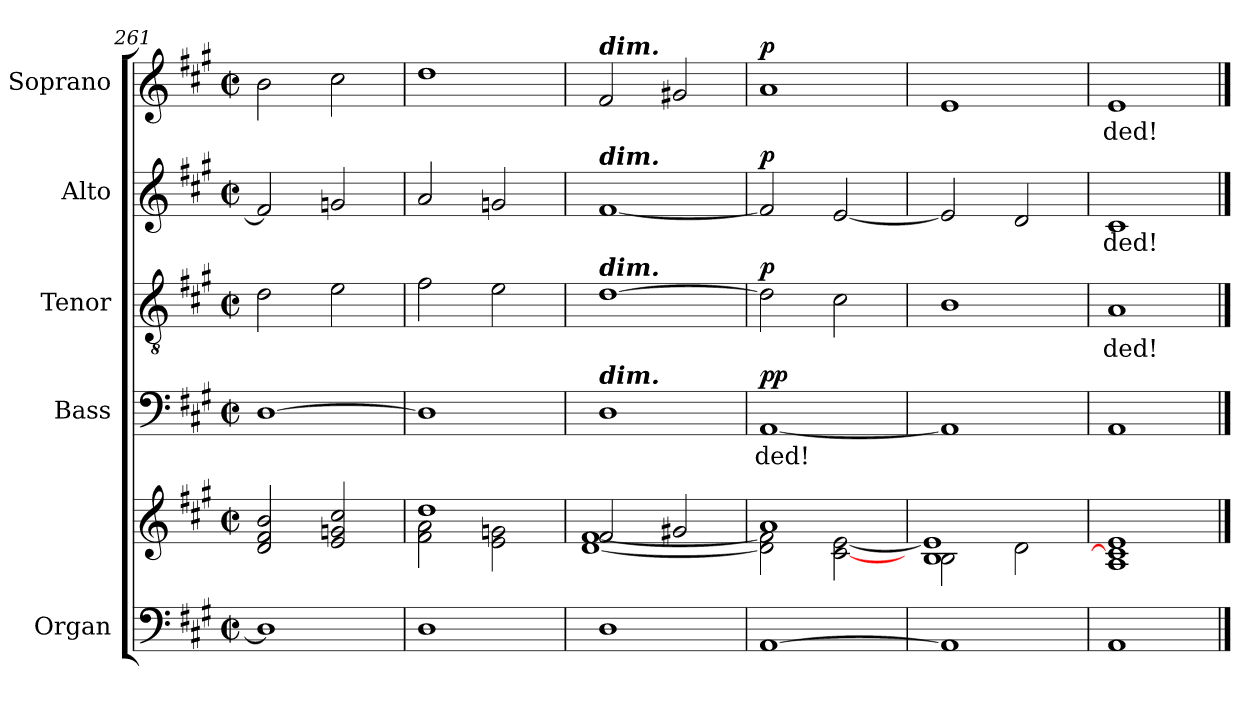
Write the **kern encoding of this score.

**kern	**kern	**kern	**text	**dynam	**kern	**text	**dynam	**kern	**text	**dynam	**kern	**text	**dynam
*part5	*part5	*part4	*part4	*part4	*part3	*part3	*part3	*part2	*part2	*part2	*part1	*part1	*part1
*staff6	*staff5	*staff4	*staff4	*staff4	*staff3	*staff3	*staff3	*staff2	*staff2	*staff2	*staff1	*staff1	*staff1
*I"Organ	*	*I"Bass	*	*	*I"Tenor	*	*	*I"Alto	*	*	*I"Soprano	*	*
*clefF4	*clefG2	*clefF4	*	*	*clefGv2	*	*	*clefG2	*	*	*clefG2	*	*
*k[f#c#g#]	*k[f#c#g#]	*k[f#c#g#]	*	*	*k[f#c#g#]	*	*	*k[f#c#g#]	*	*	*k[f#c#g#]	*	*
*A:	*A:	*A:	*	*	*A:	*	*	*A:	*	*	*A:	*	*
*M2/2	*M2/2	*M2/2	*	*	*M2/2	*	*	*M2/2	*	*	*M2/2	*	*
*met(c|)	*met(c|)	*met(c|)	*	*	*met(c|)	*	*	*met(c|)	*	*	*met(c|)	*	*
=261	=261	=261	=261	=261	=261	=261	=261	=261	=261	=261	=261	=261	=261
*^	*^	*	*	*	*	*	*	*	*	*	*	*	*
1D]	1ryy	2d/ 2f#/ 2b/	2ryy	[1D	.	.	2d\	.	.	2f#/]	.	.	2b\	.	.
.	.	2e/ 2gn/ 2cc#/	2ryy	.	.	.	2e\	.	.	2gn/	.	.	2cc#\	.	.
=262	=262	=262	=262	=262	=262	=262	=262	=262	=262	=262	=262	=262	=262	=262	=262
1D	1ryy	1dd	2f#\ 2a\	1D]	.	.	2f#\	.	.	2a/	.	.	1dd	.	.
.	.	.	2e\ 2gn\	.	.	.	2e\	.	.	2gn/	.	.	.	.	.
=263	=263	=263	=263	=263	=263	=263	=263	=263	=263	=263	=263	=263	=263	=263	=263
!	!	!	!	!	!	!	!	!	!	!	!	!	!LO:TX:a:Bi:t=dim.	!	!
!	!	!	!	!	!	!	!	!	!	!LO:TX:a:Bi:t=dim.	!	!	!	!	!
!	!	!	!	!	!	!	!LO:TX:a:Bi:t=dim.	!	!	!	!	!	!	!	!
!	!	!	!	!LO:TX:a:Bi:t=dim.	!	!	!	!	!	!	!	!	!	!	!
1D	1ryy	2f#/	[1d [1f#	1D	.	.	[1d	.	.	[1f#	.	.	2f#/	.	.
.	.	2g#X/	.	.	.	.	.	.	.	.	.	.	2g#X/	.	.
=264	=264	=264	=264	=264	=264	=264	=264	=264	=264	=264	=264	=264	=264	=264	=264
!	!	!	!	!	!LO:LY:b	!LO:DY:b	!	!	!	!	!	!	!	!	!
!	!	!	!	!	!	!LO:DY:n=1:b	!	!	!LO:DY:b	!	!	!LO:DY:b	!	!	!LO:DY:b
[1AA	1ryy	1a	2d\] 2f#\]	[1AA	ded!	p p	2d\]	.	p	2f#/]	.	p	1a	.	p
.	.	.	[2c#\ [2e\	.	.	.	2c#\	.	.	[2e/	.	.	.	.	.
=265	=265	=265	=265	=265	=265	=265	=265	=265	=265	=265	=265	=265	=265	=265	=265
1AA]	1ryy	2B\	1B 1e]	1AA]	.	.	1B	.	.	2e/]	.	.	1e	.	.
.	.	2d\	.	.	.	.	.	.	.	2d/	.	.	.	.	.
=266	=266	=266	=266	=266	=266	=266	=266	=266	=266	=266	=266	=266	=266	=266	=266
!	!	!	!	!	!	!	!	!LO:LY:b	!	!	!LO:LY:b	!	!	!LO:LY:b	!
1AA	1ryy	1ryy	1A 1c#] 1e	1AA	.	.	1A	ded!	.	1c#	ded!	.	1e	ded!	.
*v	*v	*	*	*	*	*	*	*	*	*	*	*	*	*	*
*	*v	*v	*	*	*	*	*	*	*	*	*	*	*	*
==	==	==	==	==	==	==	==	==	==	==	==	==	==
*-	*-	*-	*-	*-	*-	*-	*-	*-	*-	*-	*-	*-	*-
